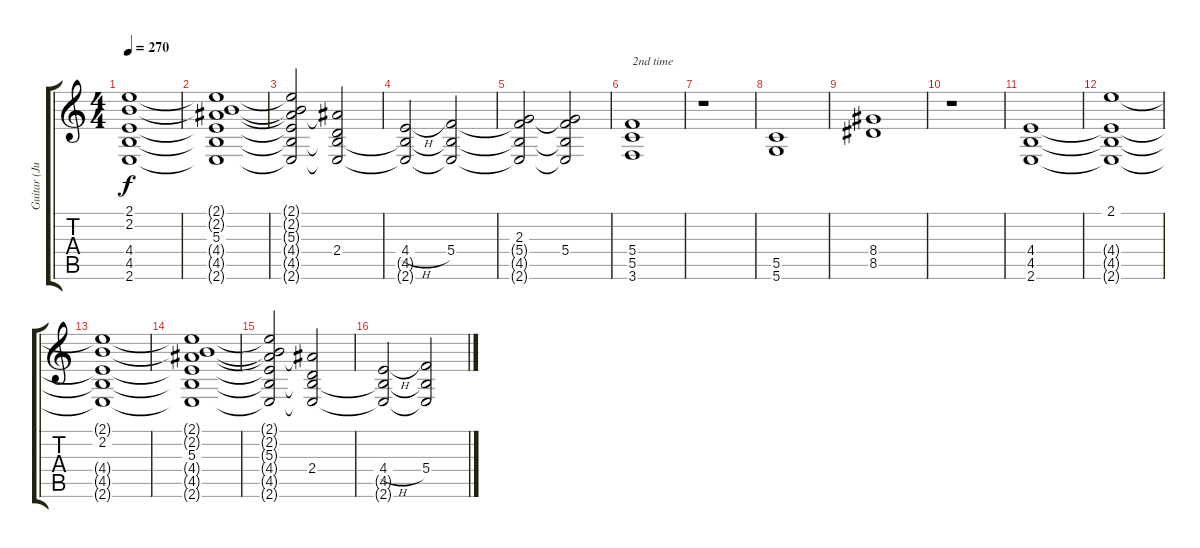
\track ("Guitar (Juha)" "Guitar (Ju") {instrument distortionguitar}
\staff {score tabs}
\tuning (D4 A3 F3 C3 G2 D2) {hide}
\ts (4 4)
\tempo 270
\clef g2
\ks c
(2.1{t} 2.2 4.4{t} 4.5{t} 2.6{t}).1{dy f} |
(2.1{t} 2.2{t} 5.3 4.4{t} 4.5{t} 2.6{t}).1 |
(2.1{t} 2.2{t} 5.3{t} 4.4{t} 4.5{t} 2.6{t}).2 (5.3{t} 2.4 4.5{t} 2.6{t}).2 |
(4.4{h} 4.5{t} 2.6{t}).2 (5.4 4.5{t} 2.6{t}).2 |
(2.3 5.4{t} 4.5{t} 2.6{t}).2 (2.3{t} 5.4 4.5{t} 2.6{t}).2 |
(5.4 5.5 3.6).1{txt "2nd time"} |
r.1 |
(5.5 5.6).1 |
(8.4 8.5).1 |
r.1 |
(4.4 4.5 2.6).1 |
(2.1 4.4{t} 4.5{t} 2.6{t}).1 |
(2.1{t} 2.2 4.4{t} 4.5{t} 2.6{t}).1 |
(2.1{t} 2.2{t} 5.3 4.4{t} 4.5{t} 2.6{t}).1 |
(2.1{t} 2.2{t} 5.3{t} 4.4{t} 4.5{t} 2.6{t}).2 (5.3{t} 2.4 4.5{t} 2.6{t}).2 |
(4.4{h} 4.5{t} 2.6{t}).2 (5.4 4.5{t} 2.6{t}).2
